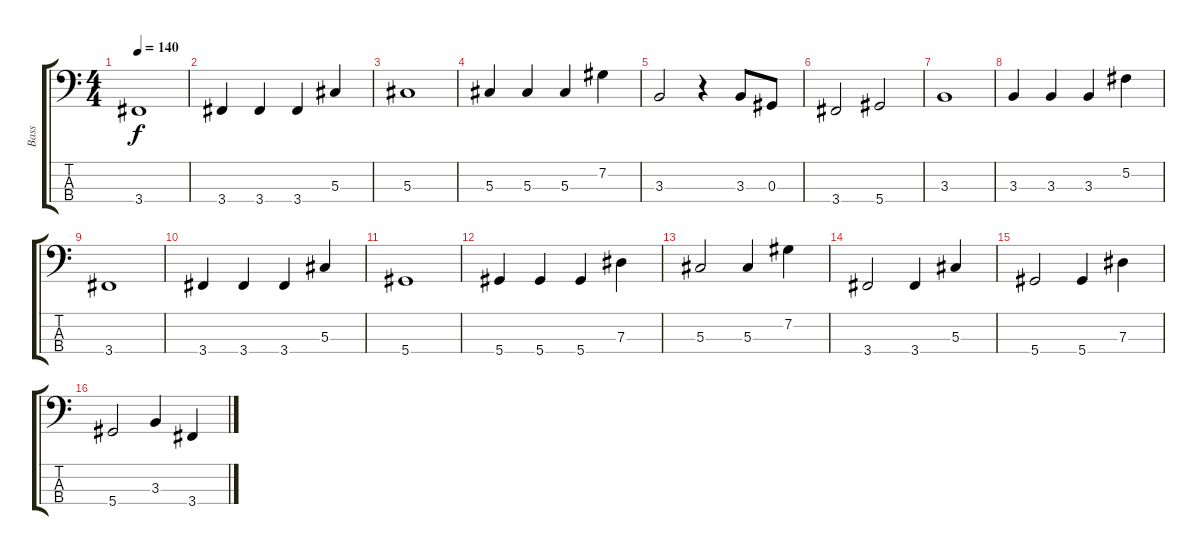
\track ("Bass" "Bass") {instrument fretlessbass}
\staff {score tabs}
\tuning (Gb2 Db2 Ab1 Eb1) {hide}
\ts (4 4)
\tempo 140
\clef f4
\ks c
3.4.1{dy f} |
3.4.4 3.4.4 3.4.4 5.3.4 |
5.3.1 |
5.3.4 5.3.4 5.3.4 7.2.4 |
3.3.2 r.4 3.3.8 0.3.8 |
3.4.2 5.4.2 |
3.3.1 |
3.3.4 3.3.4 3.3.4 5.2.4 |
3.4.1 |
3.4.4 3.4.4 3.4.4 5.3.4 |
5.4.1 |
5.4.4 5.4.4 5.4.4 7.3.4 |
5.3.2 5.3.4 7.2.4 |
3.4.2 3.4.4 5.3.4 |
5.4.2 5.4.4 7.3.4 |
5.4.2 3.3.4 3.4.4
